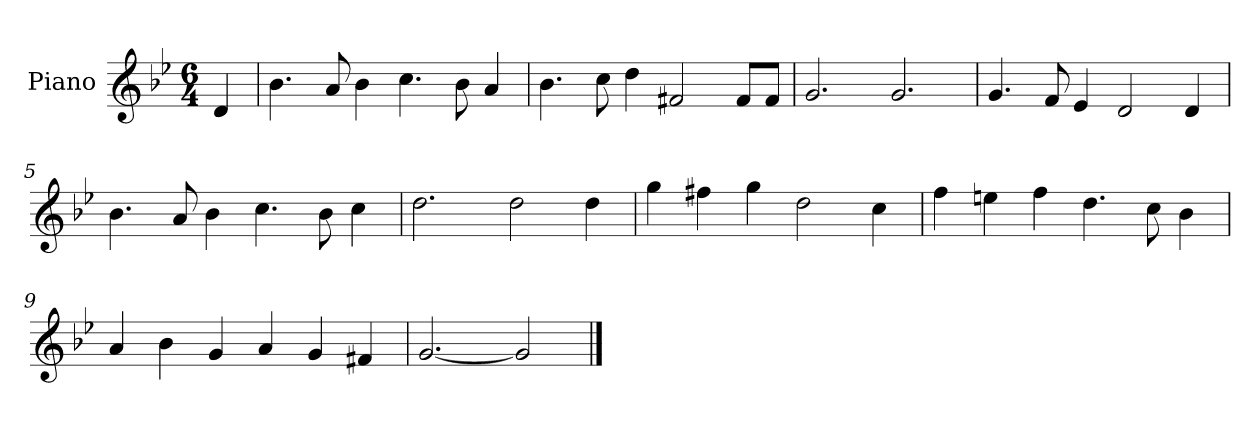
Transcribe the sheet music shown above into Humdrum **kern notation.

**kern
*part1
*staff1
*I"Piano
*I'Pno.
*clefG2
*k[b-e-]
*M6/4
=
4d/
=1
4.b-\
8a/
4b-\
4.cc\
8b-\
4a/
=2
4.b-\
8cc\
4dd\
2f#X/
8f#/L
8f#/J
=3
2.g/
2.g/
=4
4.g/
8f/
4e-/
2d/
4d/
=5
4.b-\
8a/
4b-\
4.cc\
8b-\
4cc\
=6
2.dd\
2dd\
4dd\
!!LO:LB:g=z
=7
4gg\
4ff#X\
4gg\
2dd\
4cc\
=8
4ff\
4een\
4ff\
4.dd\
8cc\
4b-\
=9
4a/
4b-\
4g/
4a/
4g/
4f#X/
=10
[2.g/
2g/]
==
*-
